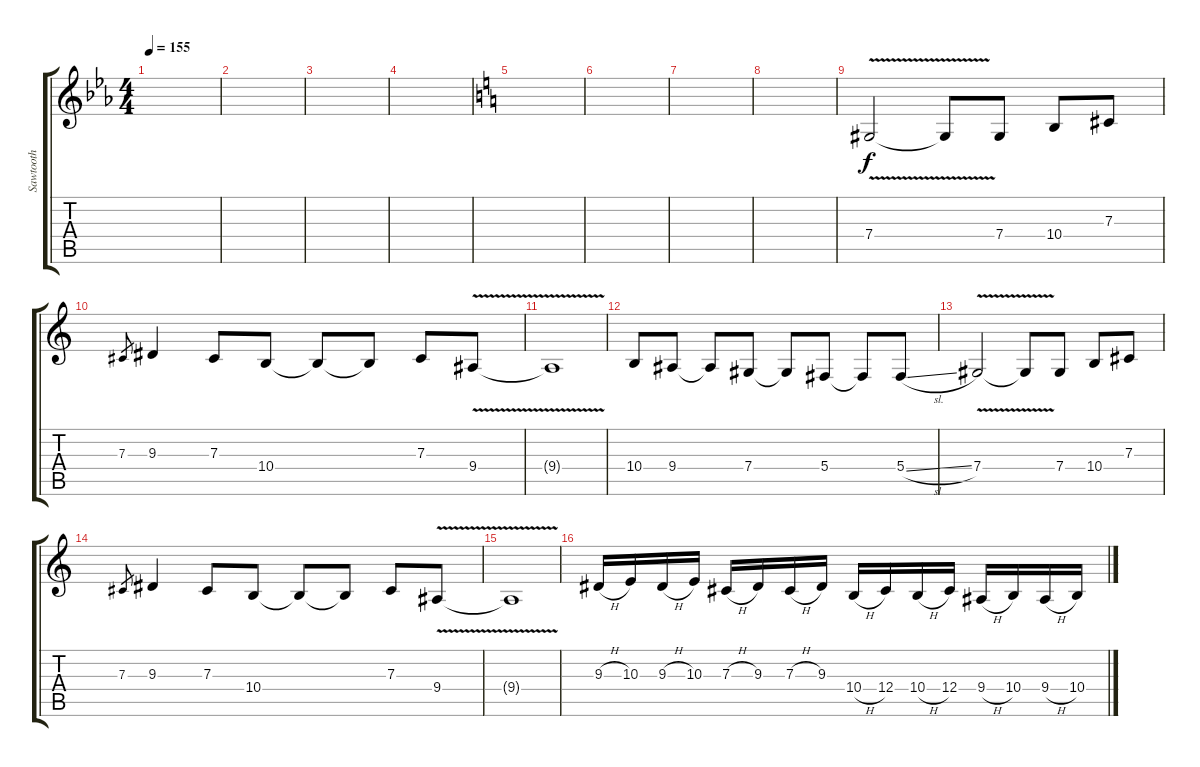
\track ("Sawtooth" "Sawtooth") {instrument lead2sawtooth}
\staff {score tabs}
\tuning (Eb4 Bb3 Gb3 Db3 Ab2 Eb2) {hide}
\ts (4 4)
\tempo 155
\clef g2
\ks cminor
|
|
|
|
\ks c
|
|
|
|
7.4{v}.2 7.4{t}.8 7.4.8 10.4.8 7.3.8 |
7.3.8{gr} 9.3.4 7.3.8 10.4.8 10.4{t}.8 10.4{t}.8 7.3.8 9.4{v}.8 |
9.4{t}.1 |
10.4.8 9.4.8 9.4{t}.8 7.4.8 7.4{t}.8 5.4.8 5.4{t}.8 5.4{sl}.8 |
7.4{v}.2 7.4{t}.8 7.4.8 10.4.8 7.3.8 |
7.3.8{gr} 9.3.4 7.3.8 10.4.8 10.4{t}.8 10.4{t}.8 7.3.8 9.4{v}.8 |
9.4{t}.1 |
9.3{h}.16 10.3.16 9.3{h}.16 10.3.16 7.3{h}.16 9.3.16 7.3{h}.16 9.3.16 10.4{h}.16 12.4.16 10.4{h}.16 12.4.16 9.4{h}.16 10.4.16 9.4{h}.16 10.4.16
